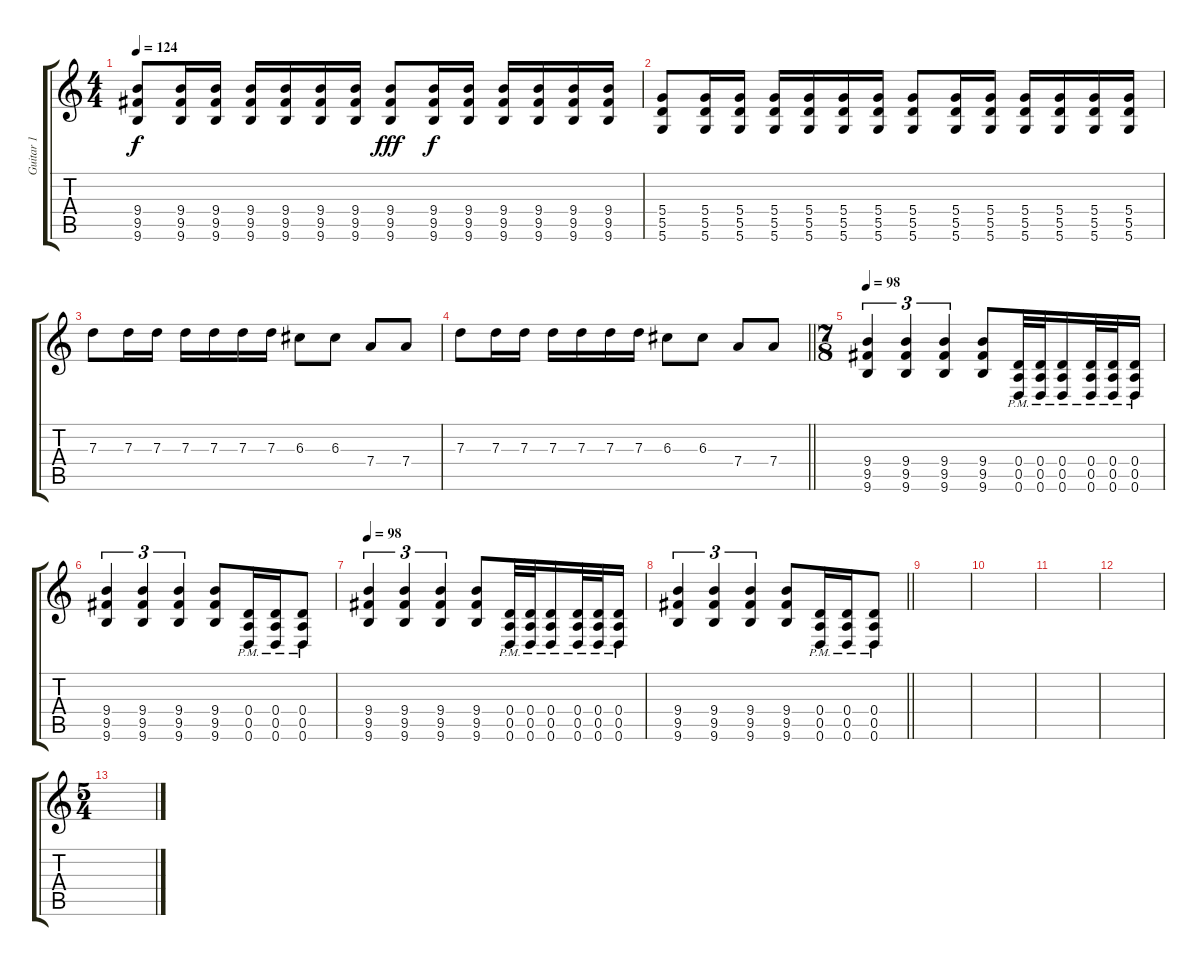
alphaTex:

\track ("Guitar 1" "Guitar 1") {instrument distortionguitar}
\staff {score tabs}
\tuning (E4 B3 G3 D3 A2 D2) {hide}
\ts (4 4)
\tempo 124
\clef g2
\ks c
(9.4 9.5 9.6).8{dy f} (9.4 9.5 9.6).16 (9.4 9.5 9.6).16 (9.4 9.5 9.6).16 (9.4 9.5 9.6).16 (9.4 9.5 9.6).16 (9.4 9.5 9.6).16 (9.4 9.5 9.6).8{dy fff} (9.4 9.5 9.6).16{dy f} (9.4 9.5 9.6).16 (9.4 9.5 9.6).16 (9.4 9.5 9.6).16 (9.4 9.5 9.6).16 (9.4 9.5 9.6).16 |
(5.4 5.5 5.6).8 (5.4 5.5 5.6).16 (5.4 5.5 5.6).16 (5.4 5.5 5.6).16 (5.4 5.5 5.6).16 (5.4 5.5 5.6).16 (5.4 5.5 5.6).16 (5.4 5.5 5.6).8 (5.4 5.5 5.6).16 (5.4 5.5 5.6).16 (5.4 5.5 5.6).16 (5.4 5.5 5.6).16 (5.4 5.5 5.6).16 (5.4 5.5 5.6).16 |
7.3.8 7.3.16 7.3.16 7.3.16 7.3.16 7.3.16 7.3.16 6.3.8 6.3.8 7.4.8 7.4.8 |
\barLineRight lightlight
7.3.8 7.3.16 7.3.16 7.3.16 7.3.16 7.3.16 7.3.16 6.3.8 6.3.8 7.4.8 7.4.8 |
\ts (7 8)
\section ("" "")
\tempo 98
(9.4 9.5 9.6).4{tu (3 2)} (9.4 9.5 9.6).4{tu (3 2)} (9.4 9.5 9.6).4{tu (3 2)} (9.4 9.5 9.6).8 (0.4{pm} 0.5{pm} 0.6{pm}).32 (0.4{pm} 0.5{pm} 0.6{pm}).32 (0.4{pm} 0.5{pm} 0.6{pm}).16 (0.4{pm} 0.5{pm} 0.6{pm}).32 (0.4{pm} 0.5{pm} 0.6{pm}).32 (0.4{pm} 0.5{pm} 0.6{pm}).16 |
(9.4 9.5 9.6).4{tu (3 2)} (9.4 9.5 9.6).4{tu (3 2)} (9.4 9.5 9.6).4{tu (3 2)} (9.4 9.5 9.6).8 (0.4{pm} 0.5{pm} 0.6{pm}).16 (0.4{pm} 0.5{pm} 0.6{pm}).16 (0.4{pm} 0.5{pm} 0.6{pm}).8 |
\tempo 98
(9.4 9.5 9.6).4{tu (3 2)} (9.4 9.5 9.6).4{tu (3 2)} (9.4 9.5 9.6).4{tu (3 2)} (9.4 9.5 9.6).8 (0.4{pm} 0.5{pm} 0.6{pm}).32 (0.4{pm} 0.5{pm} 0.6{pm}).32 (0.4{pm} 0.5{pm} 0.6{pm}).16 (0.4{pm} 0.5{pm} 0.6{pm}).32 (0.4{pm} 0.5{pm} 0.6{pm}).32 (0.4{pm} 0.5{pm} 0.6{pm}).16 |
\barLineRight lightlight
(9.4 9.5 9.6).4{tu (3 2)} (9.4 9.5 9.6).4{tu (3 2)} (9.4 9.5 9.6).4{tu (3 2)} (9.4 9.5 9.6).8 (0.4{pm} 0.5{pm} 0.6{pm}).16 (0.4{pm} 0.5{pm} 0.6{pm}).16 (0.4{pm} 0.5{pm} 0.6{pm}).8 |
|
|
|
|
\ts (5 4)
